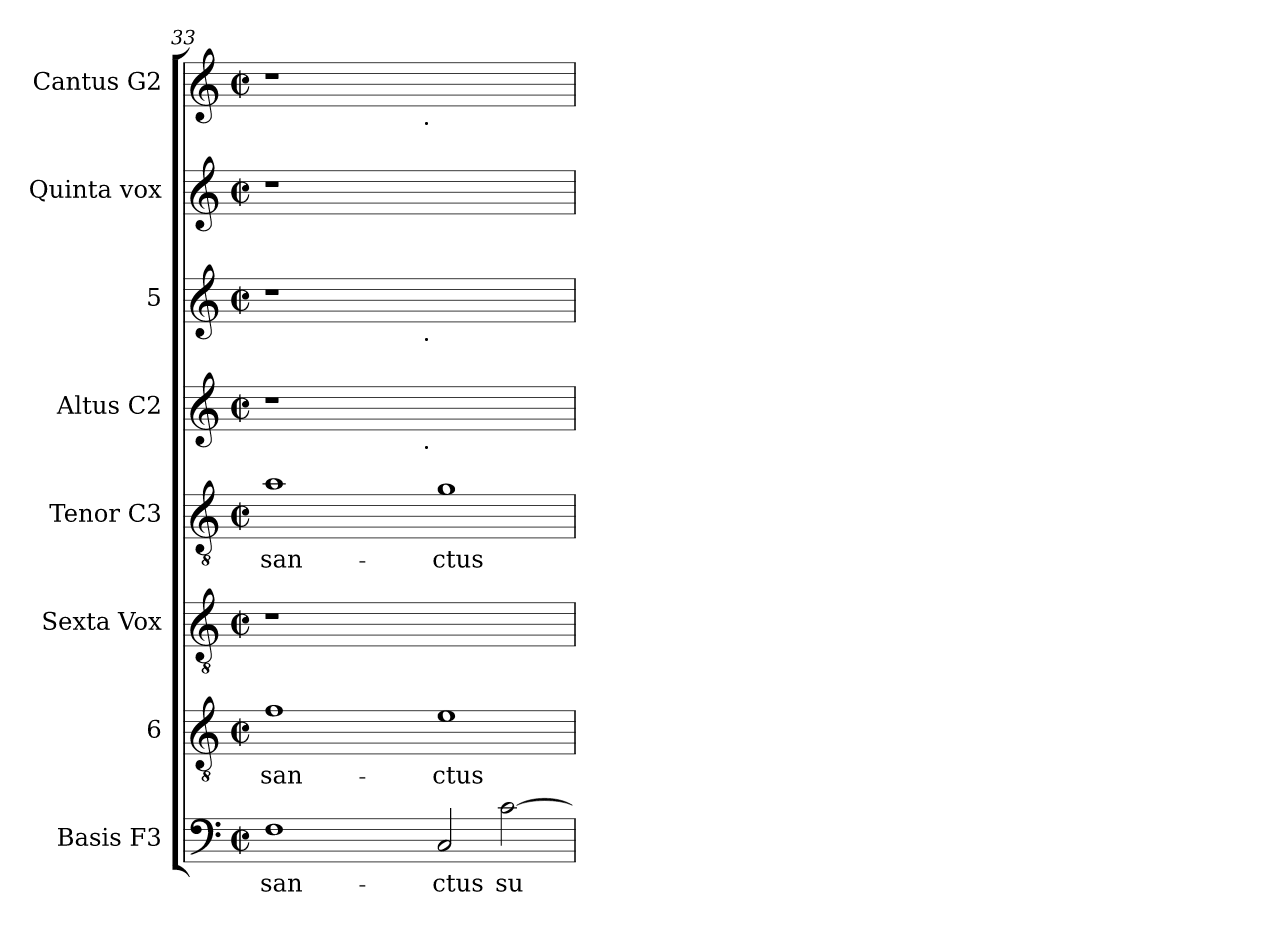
**kern	**text	**kern	**text	**kern	**kern	**text	**kern	**kern	**kern	**kern
*part8	*part8	*part7	*part7	*part6	*part5	*part5	*part4	*part3	*part2	*part1
*staff8	*staff8	*staff7	*staff7	*staff6	*staff5	*staff5	*staff4	*staff3	*staff2	*staff1
*I"Basis  F3	*	*I"6	*	*I"Sexta  Vox	*I"Tenor  C3	*	*I"Altus  C2	*I"5	*I"Quinta  vox	*I"Cantus  G2
*I'B	*	*	*	*	*I'T	*	*I'A	*	*	*I'C
*clefF4	*	*clefGv2	*	*clefGv2	*clefGv2	*	*clefG2	*clefG2	*clefG2	*clefG2
*k[]	*	*k[]	*	*k[]	*k[]	*	*k[]	*k[]	*k[]	*k[]
*C:	*	*C:	*	*C:	*C:	*	*C:	*C:	*C:	*C:
*M2/2	*	*M2/2	*	*M2/2	*M2/2	*	*M2/2	*M2/2	*M2/2	*M2/2
*met(c|)	*	*met(c|)	*	*met(c|)	*met(c|)	*	*met(c|)	*met(c|)	*met(c|)	*met(c|)
=33	=33	=33	=33	=33	=33	=33	=33	=33	=33	=33
!	!LO:LY:b:cj	!	!LO:LY:b:cj	!	!	!LO:LY:b:cj	!	!	!	!
*	*	*	*	*	*	*	*^	*^	*	*^
1F	san-	1f	san-	1r	1a	san-	1r	2ryy	1r	2ryy	1r	1r	2ryy
.	.	.	.	.	.	.	.	4ryy	.	4ryy	.	.	4ryy
.	.	.	.	.	.	.	.	8ryy	.	8ryy	.	.	8ryy
.	.	.	.	.	.	.	.	16ryy	.	16ryy	.	.	16ryy
.	.	.	.	.	.	.	.	64ryy	.	64ryy	.	.	64ryy
!	!	!	!	!	!	!	!	!	!	!	!	!	!LO:TX:b:t=.
!	!	!	!	!	!	!	!	!	!	!LO:TX:b:t=.	!	!	!
!	!	!	!	!	!	!	!	!LO:TX:b:t=.	!	!	!	!	!
.	.	.	.	.	.	.	.	1ryy	.	1ryy	.	.	1ryy
!	!LO:LY:b:cj	!	!LO:LY:b:cj	!	!	!LO:LY:b:cj	!	!	!	!	!	!	!
2C/	-ctus	1e	-ctus	1ryy	1g	-ctus	1ryy	.	1ryy	.	1ryy	1ryy	.
!	!LO:LY:b:cj	!	!	!	!	!	!	!	!	!	!	!	!
[>2c\	su-	.	.	.	.	.	.	.	.	.	.	.	.
.	.	.	.	.	.	.	.	32.ryy	.	32.ryy	.	.	32.ryy
*	*	*	*	*	*	*	*v	*v	*	*	*	*v	*v
*	*	*	*	*	*	*	*	*v	*v	*	*
=	=	=	=	=	=	=	=	=	=	=
*-	*-	*-	*-	*-	*-	*-	*-	*-	*-	*-
